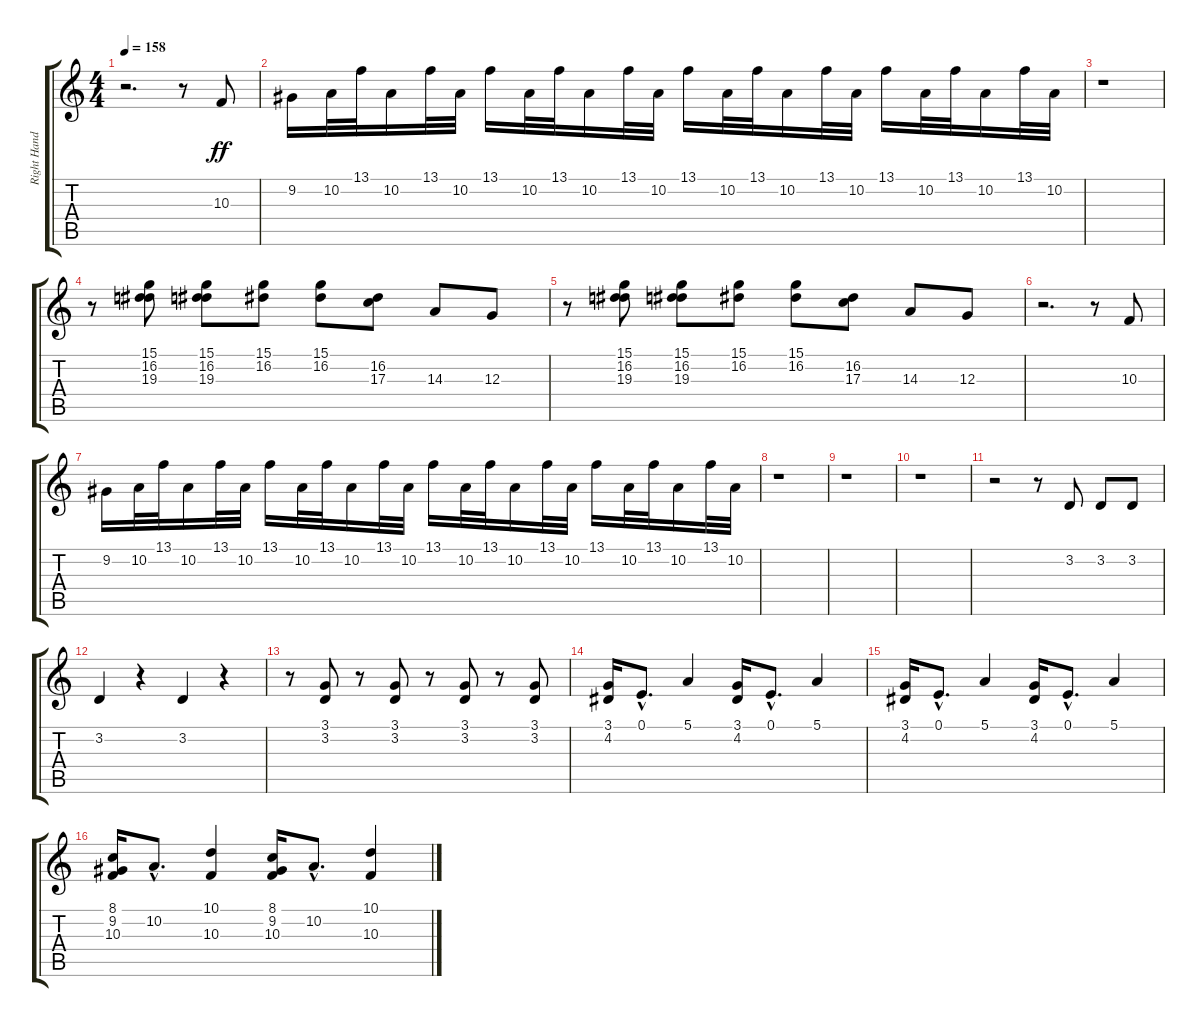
\track ("Right Hand" "Right Hand") {instrument acousticgrandpiano}
\staff {score tabs}
\tuning (E4 B3 G3 D3 A2 E2) {hide}
\ts (4 4)
\tempo 158
\clef g2
\ks c
r.2{d dy ff} r.8 10.3.8 |
9.2.16 10.2.32 13.1.32 10.2.16 13.1.32 10.2.32 13.1.16 10.2.32 13.1.32 10.2.16 13.1.32 10.2.32 13.1.16 10.2.32 13.1.32 10.2.16 13.1.32 10.2.32 13.1.16 10.2.32 13.1.32 10.2.16 13.1.32 10.2.32 |
r.1 |
r.8 (15.1 16.2 19.3).8 (15.1 16.2 19.3).8 (15.1 16.2).8 (15.1 16.2).8 (16.2 17.3).8 14.3.8 12.3.8 |
r.8 (15.1 16.2 19.3).8 (15.1 16.2 19.3).8 (15.1 16.2).8 (15.1 16.2).8 (16.2 17.3).8 14.3.8 12.3.8 |
r.2{d} r.8 10.3.8 |
9.2.16 10.2.32 13.1.32 10.2.16 13.1.32 10.2.32 13.1.16 10.2.32 13.1.32 10.2.16 13.1.32 10.2.32 13.1.16 10.2.32 13.1.32 10.2.16 13.1.32 10.2.32 13.1.16 10.2.32 13.1.32 10.2.16 13.1.32 10.2.32 |
r.1 |
r.1 |
r.1 |
r.2 r.8 3.2.8 3.2.8 3.2.8 |
3.2.4 r.4 3.2.4 r.4 |
r.8 (3.1 3.2).8 r.8 (3.1 3.2).8 r.8 (3.1 3.2).8 r.8 (3.1 3.2).8 |
(3.1 4.2).16 0.1{hac}.8{d} 5.1.4 (3.1 4.2).16 0.1{hac}.8{d} 5.1.4 |
(3.1 4.2).16 0.1{hac}.8{d} 5.1.4 (3.1 4.2).16 0.1{hac}.8{d} 5.1.4 |
(8.1 9.2 10.3).16 10.2{hac}.8{d} (10.1 10.3).4 (8.1 9.2 10.3).16 10.2{hac}.8{d} (10.1 10.3).4
